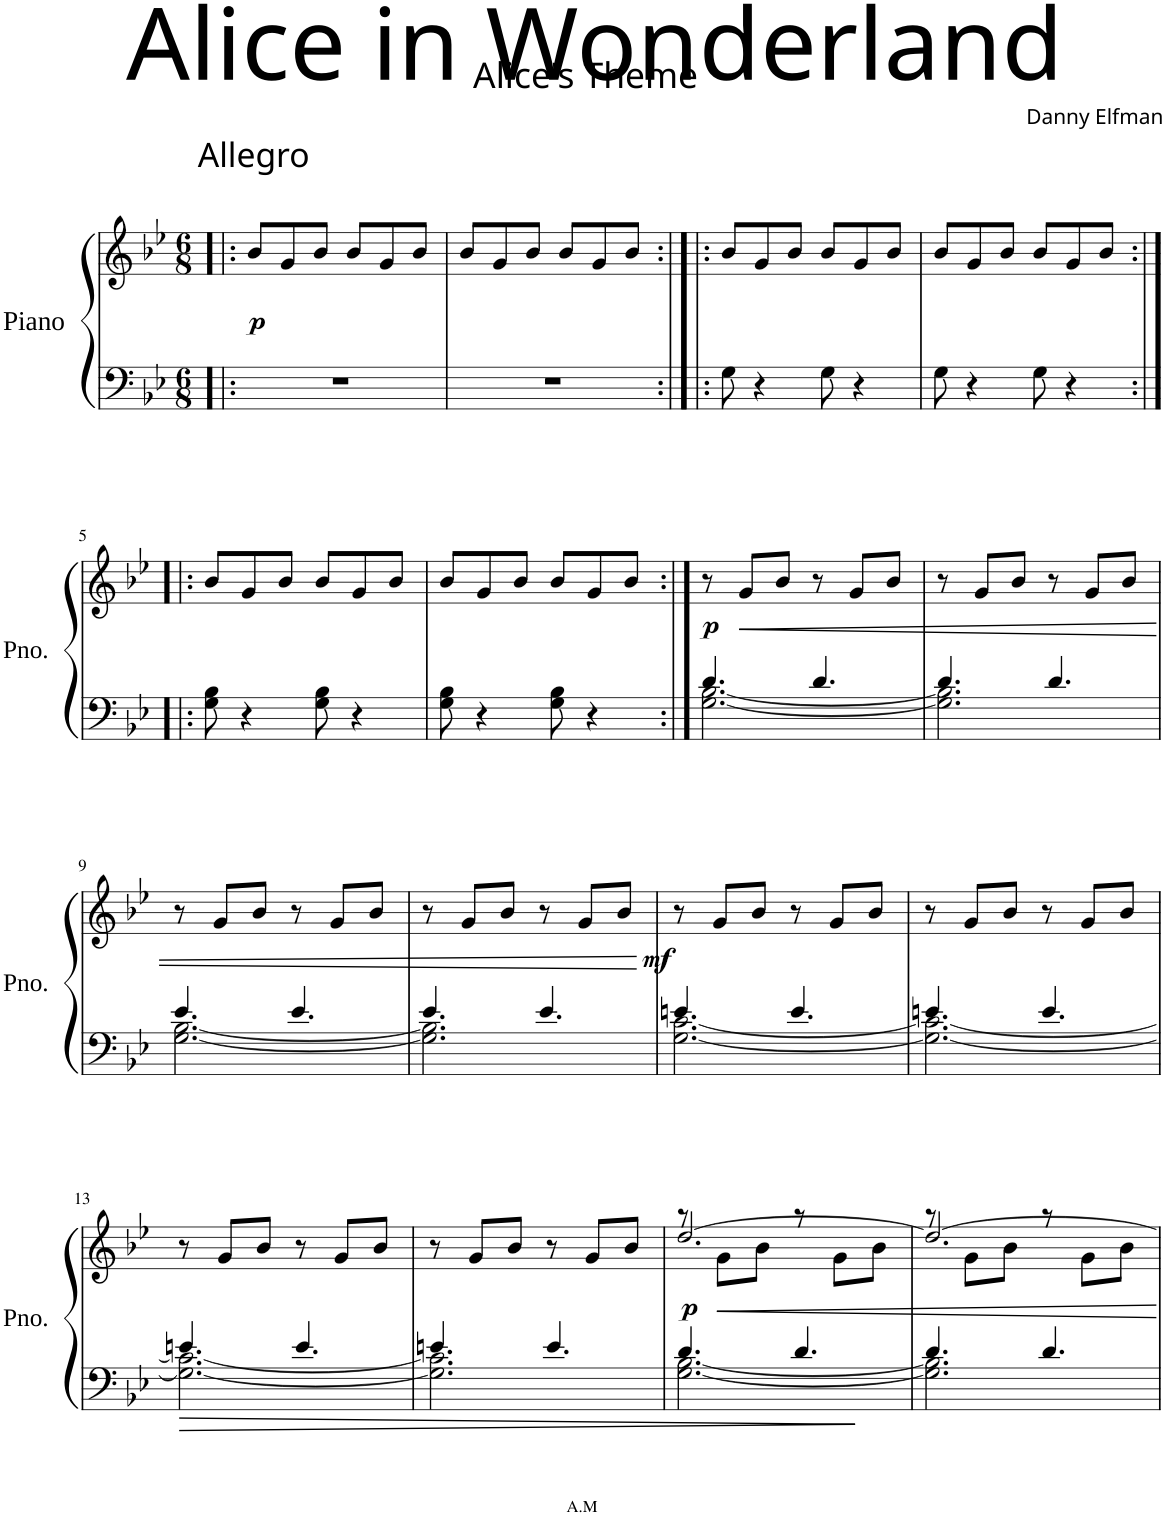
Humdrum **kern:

**kern	**kern	**dynam
*part1	*part1	*part1
*staff2	*staff1	*staff1/2
*I"Piano	*	*
*I'Pno.	*	*
*clefF4	*clefG2	*
*k[b-e-]	*k[b-e-]	*
*M6/8	*M6/8	*
*MM195	*MM195	*
=1!|:	=1!|:	=1!|:
!	!LO:TX:a:t=Allegro	!
!	!	!LO:DY:b
2.r	8b-/L	p
.	8g/	.
.	8b-/J	.
.	8b-/L	.
.	8g/	.
.	8b-/J	.
=2	=2	=2
2.r	8b-/L	.
.	8g/	.
.	8b-/J	.
.	8b-/L	.
.	8g/	.
.	8b-/J	.
=3:|!|:	=3:|!|:	=3:|!|:
8G\	8b-/L	.
4r	8g/	.
.	8b-/J	.
8G\	8b-/L	.
4r	8g/	.
.	8b-/J	.
=4	=4	=4
8G\	8b-/L	.
4r	8g/	.
.	8b-/J	.
8G\	8b-/L	.
4r	8g/	.
.	8b-/J	.
!!LO:LB:g=z
=5:|!|:	=5:|!|:	=5:|!|:
8G\ 8B-\	8b-/L	.
4r	8g/	.
.	8b-/J	.
8G\ 8B-\	8b-/L	.
4r	8g/	.
.	8b-/J	.
=6	=6	=6
8G\ 8B-\	8b-/L	.
4r	8g/	.
.	8b-/J	.
8G\ 8B-\	8b-/L	.
4r	8g/	.
.	8b-/J	.
=7:|!	=7:|!	=7:|!
*^	*	*
!	!	!	!LO:DY:b
[2.G\ [2.B-\	4.d/	8r	p
!	!	!	!LO:HP:b
.	.	8g/L	<
.	.	8b-/J	.
.	4.d/	8r	.
.	.	8g/L	.
.	.	8b-/J	.
=8	=8	=8	=8
2.G\] 2.B-\]	4.d/	8r	.
.	.	8g/L	.
.	.	8b-/J	.
.	4.d/	8r	.
.	.	8g/L	.
.	.	8b-/J	.
!!LO:LB:g=z
=9	=9	=9	=9
[2.G\ [2.B-\	4.e-/	8r	.
.	.	8g/L	.
.	.	8b-/J	.
.	4.e-/	8r	.
.	.	8g/L	.
.	.	8b-/J	.
=10	=10	=10	=10
2.G\] 2.B-\]	4.e-/	8r	.
.	.	8g/L	.
.	.	8b-/J	.
.	4.e-/	8r	.
.	.	8g/L	.
.	.	8b-/J	.
*v	*v	*	*
.	.	[
=11	=11	=11
*^	*	*
!	!	!	!LO:DY:b
[2.G\ [2.c\	4.en/	8r	mf
.	.	8g/L	.
.	.	8b-/J	.
.	4.e/	8r	.
.	.	8g/L	.
.	.	8b-/J	.
=12	=12	=12	=12
2.G\_ 2.c\_	4.en/	8r	.
.	.	8g/L	.
.	.	8b-/J	.
.	4.e/	8r	.
.	.	8g/L	.
.	.	8b-/J	.
!!LO:LB:g=z
=13	=13	=13	=13
2.G\_ 2.c\_	4.en/	8r	.
.	.	8g/L	.
.	.	8b-/J	.
.	4.e/	8r	.
.	.	8g/L	.
.	.	8b-/J	.
=14	=14	=14	=14
2.G\] 2.c\]	4.en/	8r	.
.	.	8g/L	.
.	.	8b-/J	.
.	4.e/	8r	.
.	.	8g/L	.
.	.	8b-/J	.
=15	=15	=15	=15
*	*	*^	*
!	!	!	!	!LO:DY:b
[2.G\ [2.B-\	4.d/	8r	[2.dd/	p
.	.	8g\L	.	.
.	.	8b-\J	.	.
.	4.d/	8r	.	.
.	.	8g\L	.	.
.	.	8b-\J	.	.
=16	=16	=16	=16	=16
2.G\] 2.B-\]	4.d/	8r	2.dd/_	.
.	.	8g\L	.	.
.	.	8b-\J	.	.
.	4.d/	8r	.	.
.	.	8g\L	.	.
.	.	8b-\J	.	.
*v	*v	*	*	*
*	*v	*v	*
=	=	=
*-	*-	*-
